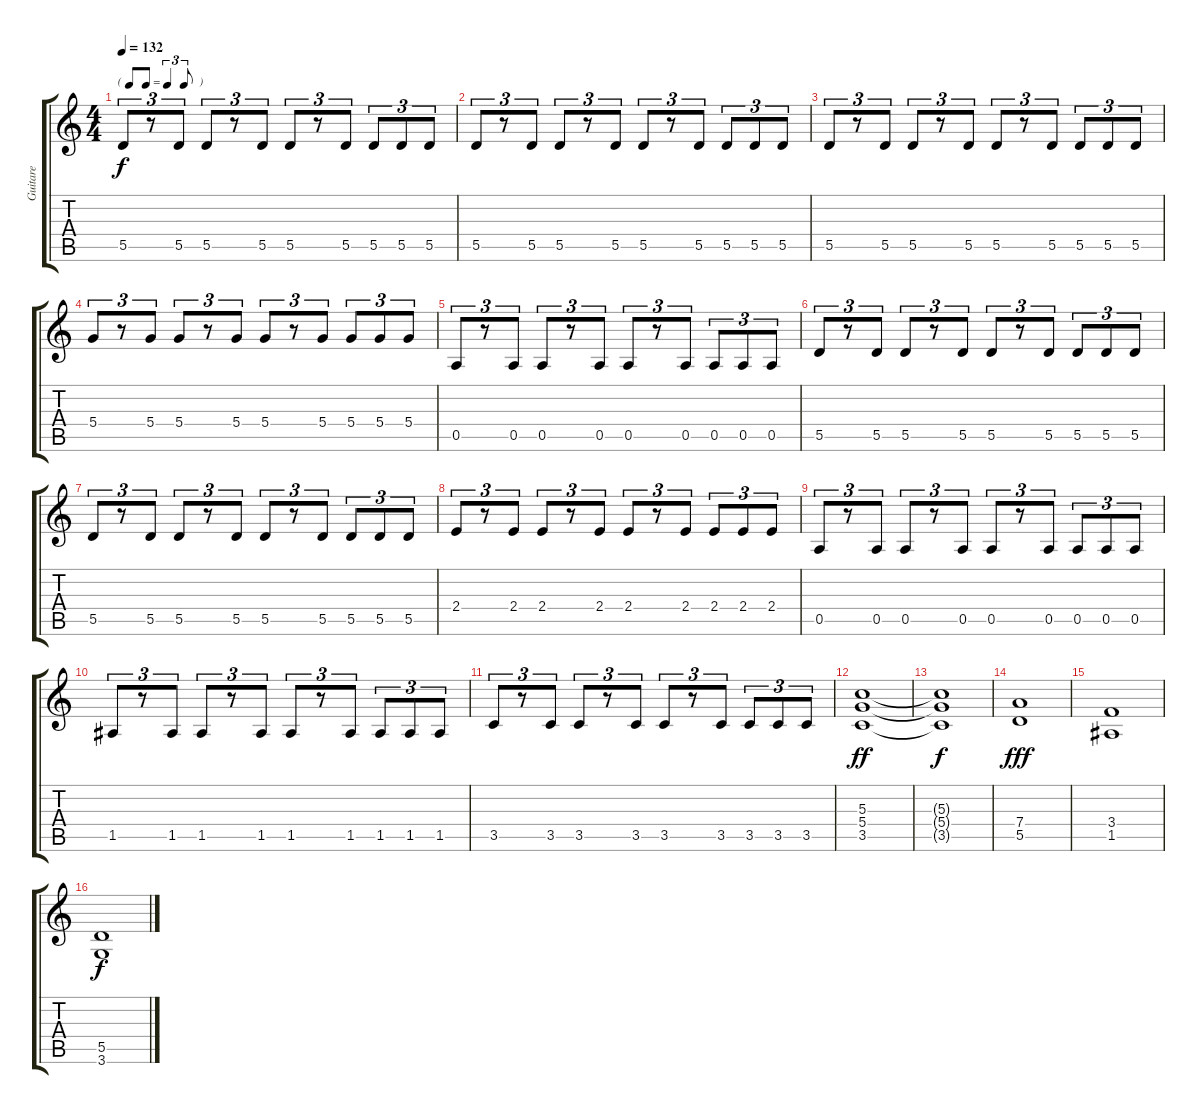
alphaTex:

\track ("Guitare" "Guitare") {instrument electricguitarmuted}
\staff {score tabs}
\tuning (E4 B3 G3 D3 A2 E2) {hide}
\ts (4 4)
\tf triplet8th
\tempo 132
\clef g2
\ks c
5.5.8{tu (3 2) dy f} r.8{tu (3 2)} 5.5.8{tu (3 2)} 5.5.8{tu (3 2)} r.8{tu (3 2)} 5.5.8{tu (3 2)} 5.5.8{tu (3 2)} r.8{tu (3 2)} 5.5.8{tu (3 2)} 5.5.8{tu (3 2)} 5.5.8{tu (3 2)} 5.5.8{tu (3 2)} |
5.5.8{tu (3 2)} r.8{tu (3 2)} 5.5.8{tu (3 2)} 5.5.8{tu (3 2)} r.8{tu (3 2)} 5.5.8{tu (3 2)} 5.5.8{tu (3 2)} r.8{tu (3 2)} 5.5.8{tu (3 2)} 5.5.8{tu (3 2)} 5.5.8{tu (3 2)} 5.5.8{tu (3 2)} |
5.5.8{tu (3 2)} r.8{tu (3 2)} 5.5.8{tu (3 2)} 5.5.8{tu (3 2)} r.8{tu (3 2)} 5.5.8{tu (3 2)} 5.5.8{tu (3 2)} r.8{tu (3 2)} 5.5.8{tu (3 2)} 5.5.8{tu (3 2)} 5.5.8{tu (3 2)} 5.5.8{tu (3 2)} |
5.4.8{tu (3 2)} r.8{tu (3 2)} 5.4.8{tu (3 2)} 5.4.8{tu (3 2)} r.8{tu (3 2)} 5.4.8{tu (3 2)} 5.4.8{tu (3 2)} r.8{tu (3 2)} 5.4.8{tu (3 2)} 5.4.8{tu (3 2)} 5.4.8{tu (3 2)} 5.4.8{tu (3 2)} |
0.5.8{tu (3 2)} r.8{tu (3 2)} 0.5.8{tu (3 2)} 0.5.8{tu (3 2)} r.8{tu (3 2)} 0.5.8{tu (3 2)} 0.5.8{tu (3 2)} r.8{tu (3 2)} 0.5.8{tu (3 2)} 0.5.8{tu (3 2)} 0.5.8{tu (3 2)} 0.5.8{tu (3 2)} |
5.5.8{tu (3 2)} r.8{tu (3 2)} 5.5.8{tu (3 2)} 5.5.8{tu (3 2)} r.8{tu (3 2)} 5.5.8{tu (3 2)} 5.5.8{tu (3 2)} r.8{tu (3 2)} 5.5.8{tu (3 2)} 5.5.8{tu (3 2)} 5.5.8{tu (3 2)} 5.5.8{tu (3 2)} |
5.5.8{tu (3 2)} r.8{tu (3 2)} 5.5.8{tu (3 2)} 5.5.8{tu (3 2)} r.8{tu (3 2)} 5.5.8{tu (3 2)} 5.5.8{tu (3 2)} r.8{tu (3 2)} 5.5.8{tu (3 2)} 5.5.8{tu (3 2)} 5.5.8{tu (3 2)} 5.5.8{tu (3 2)} |
2.4.8{tu (3 2)} r.8{tu (3 2)} 2.4.8{tu (3 2)} 2.4.8{tu (3 2)} r.8{tu (3 2)} 2.4.8{tu (3 2)} 2.4.8{tu (3 2)} r.8{tu (3 2)} 2.4.8{tu (3 2)} 2.4.8{tu (3 2)} 2.4.8{tu (3 2)} 2.4.8{tu (3 2)} |
0.5.8{tu (3 2)} r.8{tu (3 2)} 0.5.8{tu (3 2)} 0.5.8{tu (3 2)} r.8{tu (3 2)} 0.5.8{tu (3 2)} 0.5.8{tu (3 2)} r.8{tu (3 2)} 0.5.8{tu (3 2)} 0.5.8{tu (3 2)} 0.5.8{tu (3 2)} 0.5.8{tu (3 2)} |
1.5.8{tu (3 2)} r.8{tu (3 2)} 1.5.8{tu (3 2)} 1.5.8{tu (3 2)} r.8{tu (3 2)} 1.5.8{tu (3 2)} 1.5.8{tu (3 2)} r.8{tu (3 2)} 1.5.8{tu (3 2)} 1.5.8{tu (3 2)} 1.5.8{tu (3 2)} 1.5.8{tu (3 2)} |
3.5.8{tu (3 2)} r.8{tu (3 2)} 3.5.8{tu (3 2)} 3.5.8{tu (3 2)} r.8{tu (3 2)} 3.5.8{tu (3 2)} 3.5.8{tu (3 2)} r.8{tu (3 2)} 3.5.8{tu (3 2)} 3.5.8{tu (3 2)} 3.5.8{tu (3 2)} 3.5.8{tu (3 2)} |
(5.3 5.4 3.5).1{dy ff instrument distortionguitar} |
(5.3{t} 5.4{t} 3.5{t}).1{dy f} |
(7.4 5.5).1{dy fff instrument distortionguitar} |
(3.4 1.5).1 |
(5.5 3.6).1{dy f}
